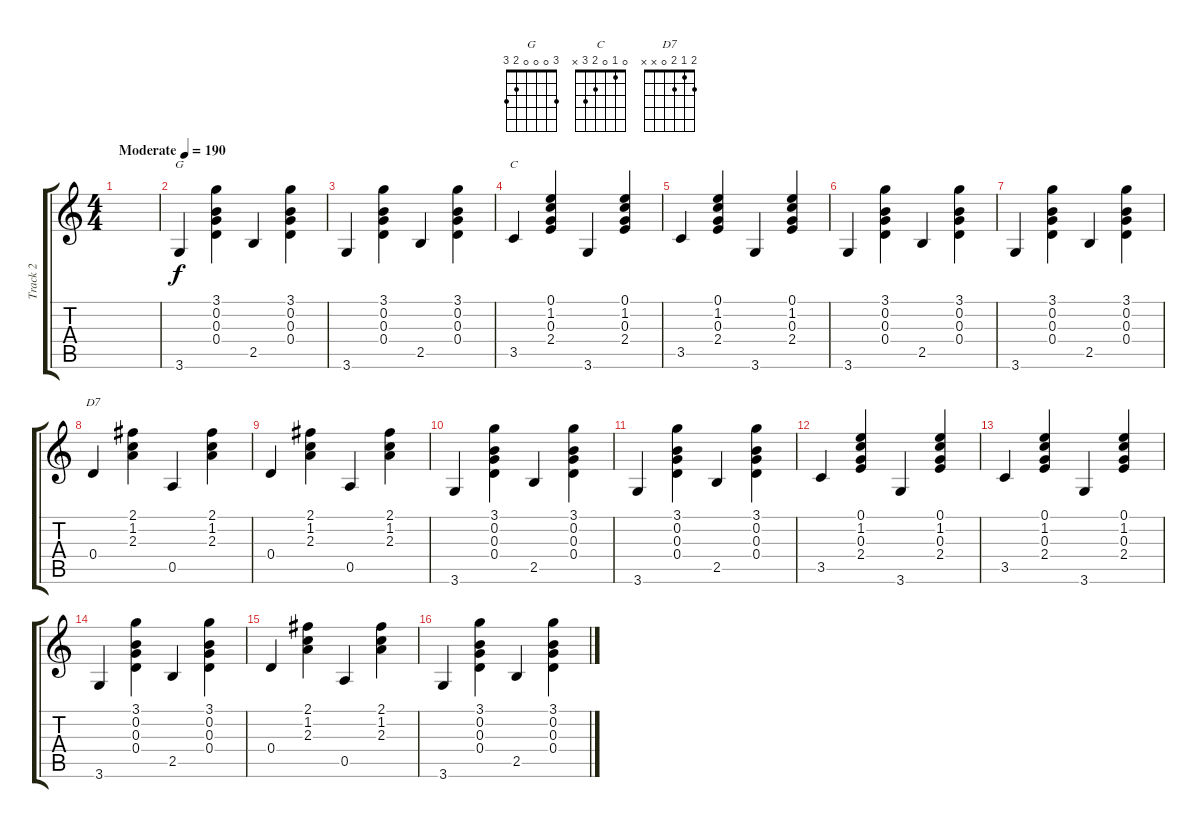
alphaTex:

\track ("Track 2" "Track 2") {instrument acousticguitarsteel}
\staff {score tabs}
\tuning (E4 B3 G3 D3 A2 E2) {hide}
\chord ("G" 3 0 0 0 2 3)
\chord ("C" 0 1 0 2 3 x)
\chord ("D7" 2 1 2 0 x x)
\ts (4 4)
\tempo (190 "Moderate")
\clef g2
\ks c
|
3.6.4{ch "G"} (3.1 0.2 0.3 0.4).4 2.5.4 (3.1 0.2 0.3 0.4).4 |
3.6.4 (3.1 0.2 0.3 0.4).4 2.5.4 (3.1 0.2 0.3 0.4).4 |
3.5.4{ch "C"} (0.1 1.2 0.3 2.4).4 3.6.4 (0.1 1.2 0.3 2.4).4 |
3.5.4 (0.1 1.2 0.3 2.4).4 3.6.4 (0.1 1.2 0.3 2.4).4 |
3.6.4 (3.1 0.2 0.3 0.4).4 2.5.4 (3.1 0.2 0.3 0.4).4 |
3.6.4 (3.1 0.2 0.3 0.4).4 2.5.4 (3.1 0.2 0.3 0.4).4 |
0.4.4{ch "D7"} (2.1 1.2 2.3).4 0.5.4 (2.1 1.2 2.3).4 |
0.4.4 (2.1 1.2 2.3).4 0.5.4 (2.1 1.2 2.3).4 |
3.6.4 (3.1 0.2 0.3 0.4).4 2.5.4 (3.1 0.2 0.3 0.4).4 |
3.6.4 (3.1 0.2 0.3 0.4).4 2.5.4 (3.1 0.2 0.3 0.4).4 |
3.5.4 (0.1 1.2 0.3 2.4).4 3.6.4 (0.1 1.2 0.3 2.4).4 |
3.5.4 (0.1 1.2 0.3 2.4).4 3.6.4 (0.1 1.2 0.3 2.4).4 |
3.6.4 (3.1 0.2 0.3 0.4).4 2.5.4 (3.1 0.2 0.3 0.4).4 |
0.4.4 (2.1 1.2 2.3).4 0.5.4 (2.1 1.2 2.3).4 |
3.6.4 (3.1 0.2 0.3 0.4).4 2.5.4 (3.1 0.2 0.3 0.4).4
